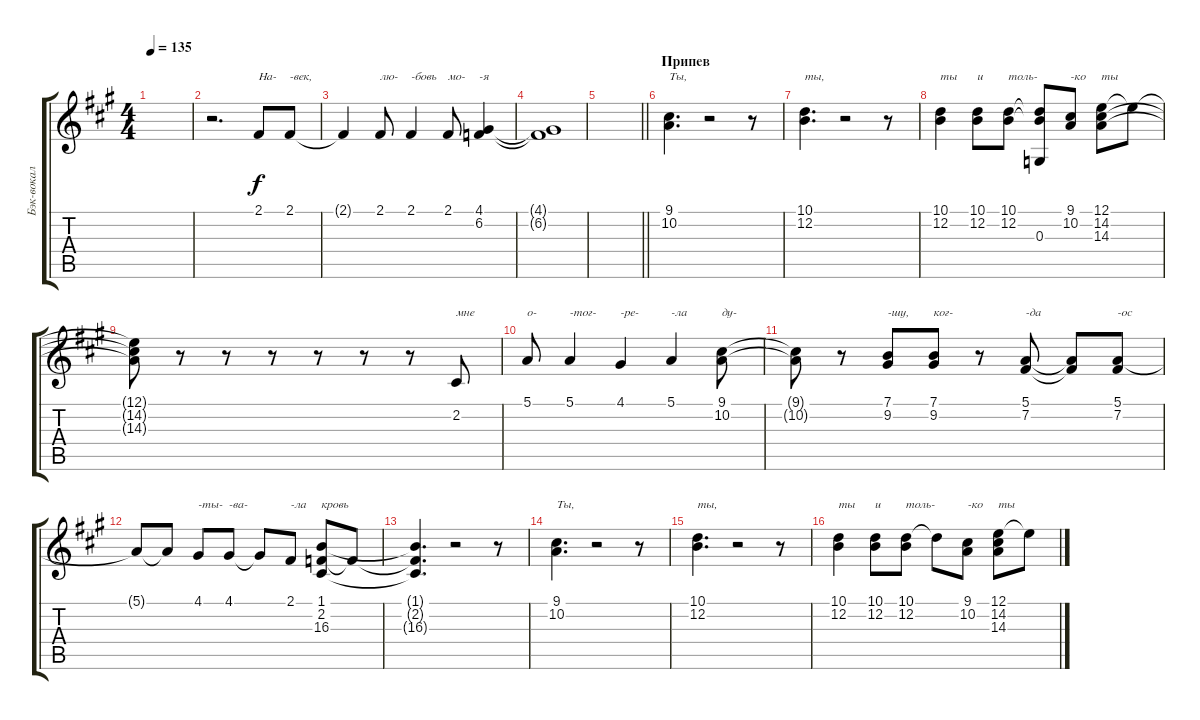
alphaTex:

\track ("Бэк-вокал" "Бэк-вокал") {instrument pad4choir}
\staff {score tabs}
\tuning (E4 B3 G3 D3 A2 E2) {hide}
\ts (4 4)
\tempo 135
\clef g2
\ks f#minor
|
r.2{d} 2.1.8{txt "На-"} 2.1.8{txt "-век,"} |
2.1{t}.4 2.1.8{txt "лю-"} 2.1.4{txt "-бовь"} 2.1.8{txt "мо-"} (4.1 6.2).4{txt "-я"} |
(4.1{t} 6.2{t}).1 |
\barLineRight lightlight
|
\section ("" "Припев")
(9.1 10.2).4{d txt "Ты,"} r.2 r.8 |
(10.1 12.2).4{d txt "ты,"} r.2 r.8 |
(10.1 12.2).4{txt "ты"} (10.1 12.2).8{txt "и"} (10.1 12.2).8{txt "толь-"} (10.1{t} 12.2{t} 0.3).8 (9.1 10.2).8{txt "-ко"} (12.1 14.2 14.3).8{txt "ты"} 12.1{t}.8 |
(12.1{t} 14.2{t} 14.3{t}).8 r.8 r.8 r.8 r.8 r.8 r.8 2.2.8{txt "мне"} |
5.1.8{txt "о-"} 5.1.4{txt "-тог-"} 4.1.4{txt "-ре-"} 5.1.4{txt "-ла"} (9.1 10.2).8{txt "ду-"} |
(9.1{t} 10.2{t}).8 r.8 (7.1 9.2).8{txt "-шу,"} (7.1 9.2).8{txt "ког-"} r.8 (5.1 7.2).8{txt "-да"} (5.1{t} 7.2{t}).8 (5.1 7.2).8{txt "-ос"} |
5.1{t}.8 5.1{t}.8 4.1.8{txt "-ты-"} 4.1.8{txt "-ва-"} 4.1{t}.8 2.1.8{txt "-ла"} (1.1 2.2 16.3).8{txt "кровь"} 1.1{t}.8 |
(1.1{t} 2.2{t} 16.3{t}).4{d} r.2 r.8 |
(9.1 10.2).4{d txt "Ты,"} r.2 r.8 |
(10.1 12.2).4{d txt "ты,"} r.2 r.8 |
(10.1 12.2).4{txt "ты"} (10.1 12.2).8{txt "и"} (10.1 12.2).8{txt "толь-"} 10.1{t}.8 (9.1 10.2).8{txt "-ко"} (12.1 14.2 14.3).8{txt "ты"} 12.1{t}.8
